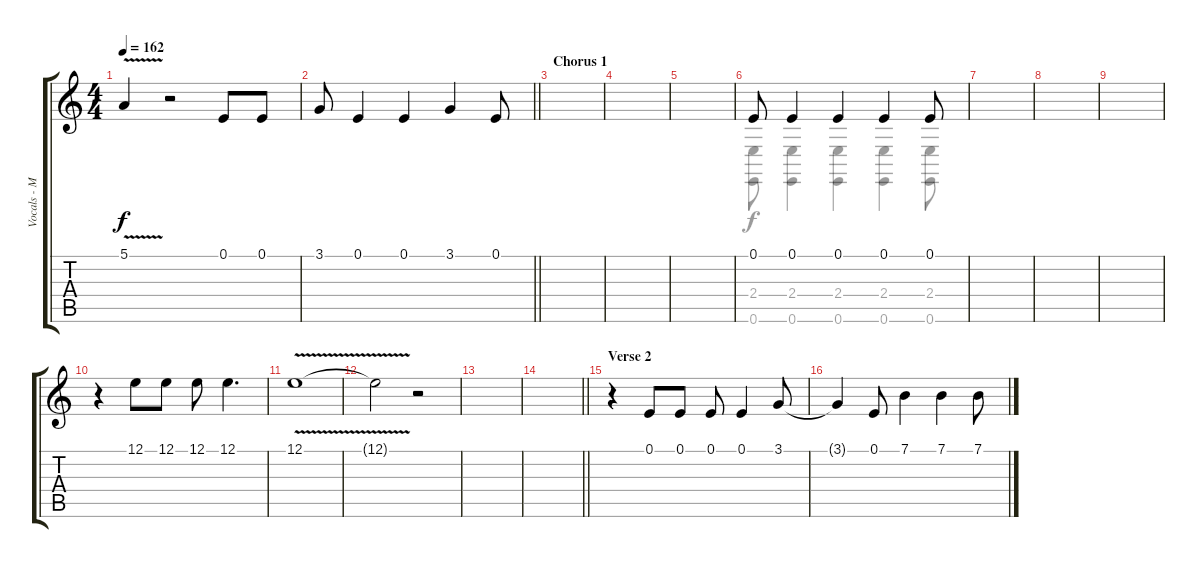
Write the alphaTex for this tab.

\track ("Vocals - Mark Tornillo" "Vocals - M") {instrument stringensemble1}
\staff {score tabs}
\tuning (E4 B3 G3 D3 A2 E2) {hide}
\voice
\ts (4 4)
\tempo 162
\clef g2
\ks c
5.1{v t}.4{dy f} r.2 0.1.8 0.1.8 |
\barLineRight lightlight
3.1.8 0.1.4 0.1.4 3.1.4 0.1.8 |
\section ("" "Chorus 1")
|
|
|
0.1.8 0.1.4 0.1.4 0.1.4 0.1.8 |
|
|
|
r.4 12.1.8 12.1.8 12.1.8 12.1.4{d} |
12.1{v}.1 |
12.1{t}.2 r.2 |
|
\barLineRight lightlight
|
\section ("" "Verse 2")
r.4 0.1.8 0.1.8 0.1.8 0.1.4 3.1.8 |
3.1{t}.4 0.1.8 7.1.4 7.1.4 7.1.8
\voice
\clef g2
\ottava regular
\simile none
\ks c
|
\barLineRight lightlight
|
|
|
|
(2.4 0.6).8 (2.4 0.6).4 (2.4 0.6).4 (2.4 0.6).4 (2.4 0.6).8 |
|
|
|
|
|
|
|
\barLineRight lightlight
|
|
